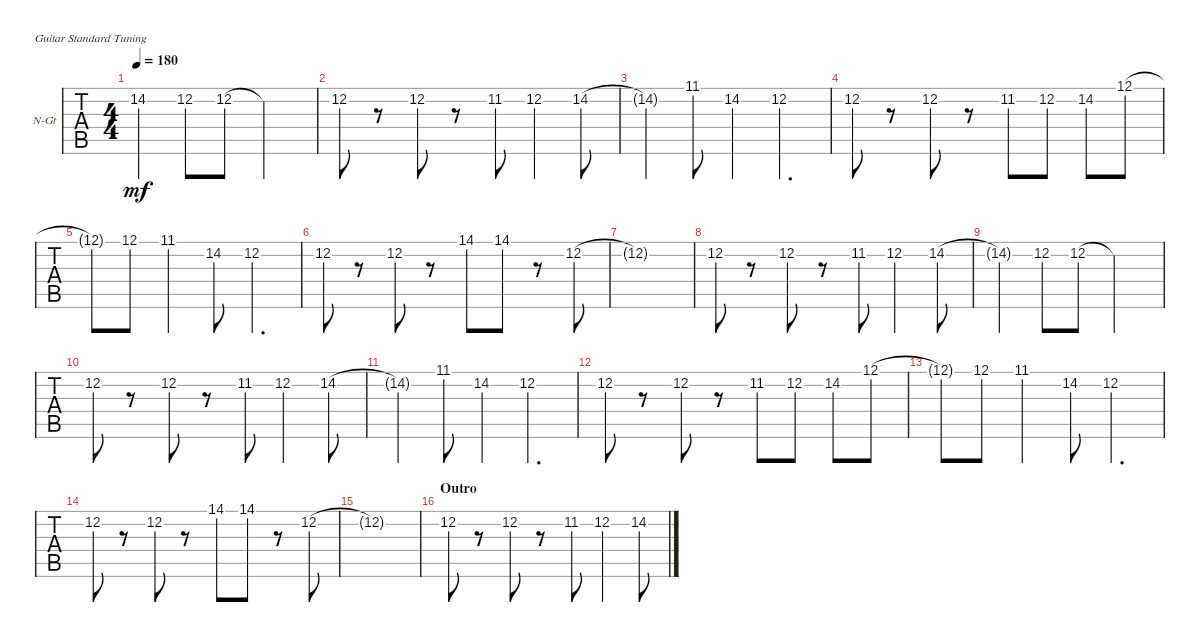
\defaultSystemsLayout 4
\bracketExtendMode groupsimilarinstruments
\firstSystemTrackNameOrientation horizontal
\otherSystemsTrackNameOrientation horizontal
\track ("Vocals" "N-Gt") {instrument acousticguitarnylon}
\staff {tabs}
\tuning (E4 B3 G3 D3 A2 E2)
\ts (4 4)
\tempo 180
\clef g2
\ks c
14.2{t}.4{dy mf} 12.2.8 12.2.8 12.2{t}.2 |
12.2.8 r.8 12.2.8 r.8 11.2.8 12.2.4 14.2.8 |
14.2{t}.4 11.1.8 14.2.4 12.2.4{d} |
12.2.8 r.8 12.2.8 r.8 11.2.8 12.2.8 14.2.8 12.1.8 |
12.1{t}.8 12.1.8 11.1.4 14.2.8 12.2.4{d} |
12.2.8 r.8 12.2.8 r.8 14.1.8 14.1.8 r.8 12.2.8 |
12.2{t}.1 |
12.2.8 r.8 12.2.8 r.8 11.2.8 12.2.4 14.2.8 |
14.2{t}.4 12.2.8 12.2.8 12.2{t}.2 |
12.2.8 r.8 12.2.8 r.8 11.2.8 12.2.4 14.2.8 |
14.2{t}.4 11.1.8 14.2.4 12.2.4{d} |
12.2.8 r.8 12.2.8 r.8 11.2.8 12.2.8 14.2.8 12.1.8 |
12.1{t}.8 12.1.8 11.1.4 14.2.8 12.2.4{d} |
12.2.8 r.8 12.2.8 r.8 14.1.8 14.1.8 r.8 12.2.8 |
12.2{t}.1 |
\section ("" "Outro")
12.2.8 r.8 12.2.8 r.8 11.2.8 12.2.4 14.2.8
